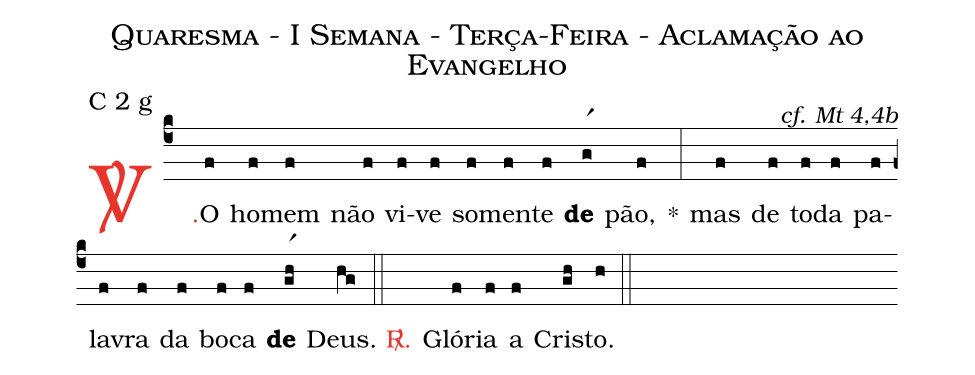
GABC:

name: Quaresma - I Semana - Terça-Feira - Aclamação ao Evangelho;
mode: C 2 g;
commentary: cf. Mt 4,4b;
%%
(c4)

<c><sp>V/</sp>.</c>() O(f) ho(f)mem(f) não(f) vi(f)ve(f) so(f)men(f)te(f) <b>de</b>(gr1) pão,(f) *(:)
mas(f) de(f) to(f)da(f) pa(f)la(f)vra(f) da(f) bo(f)ca(f) <b>de</b>(gr1h) Deus.(hg)

(::)

<c><sp>R/</sp>.</c>() Gló(f)ria(f) a(f) Cris(gh)to.(h)

(::)
